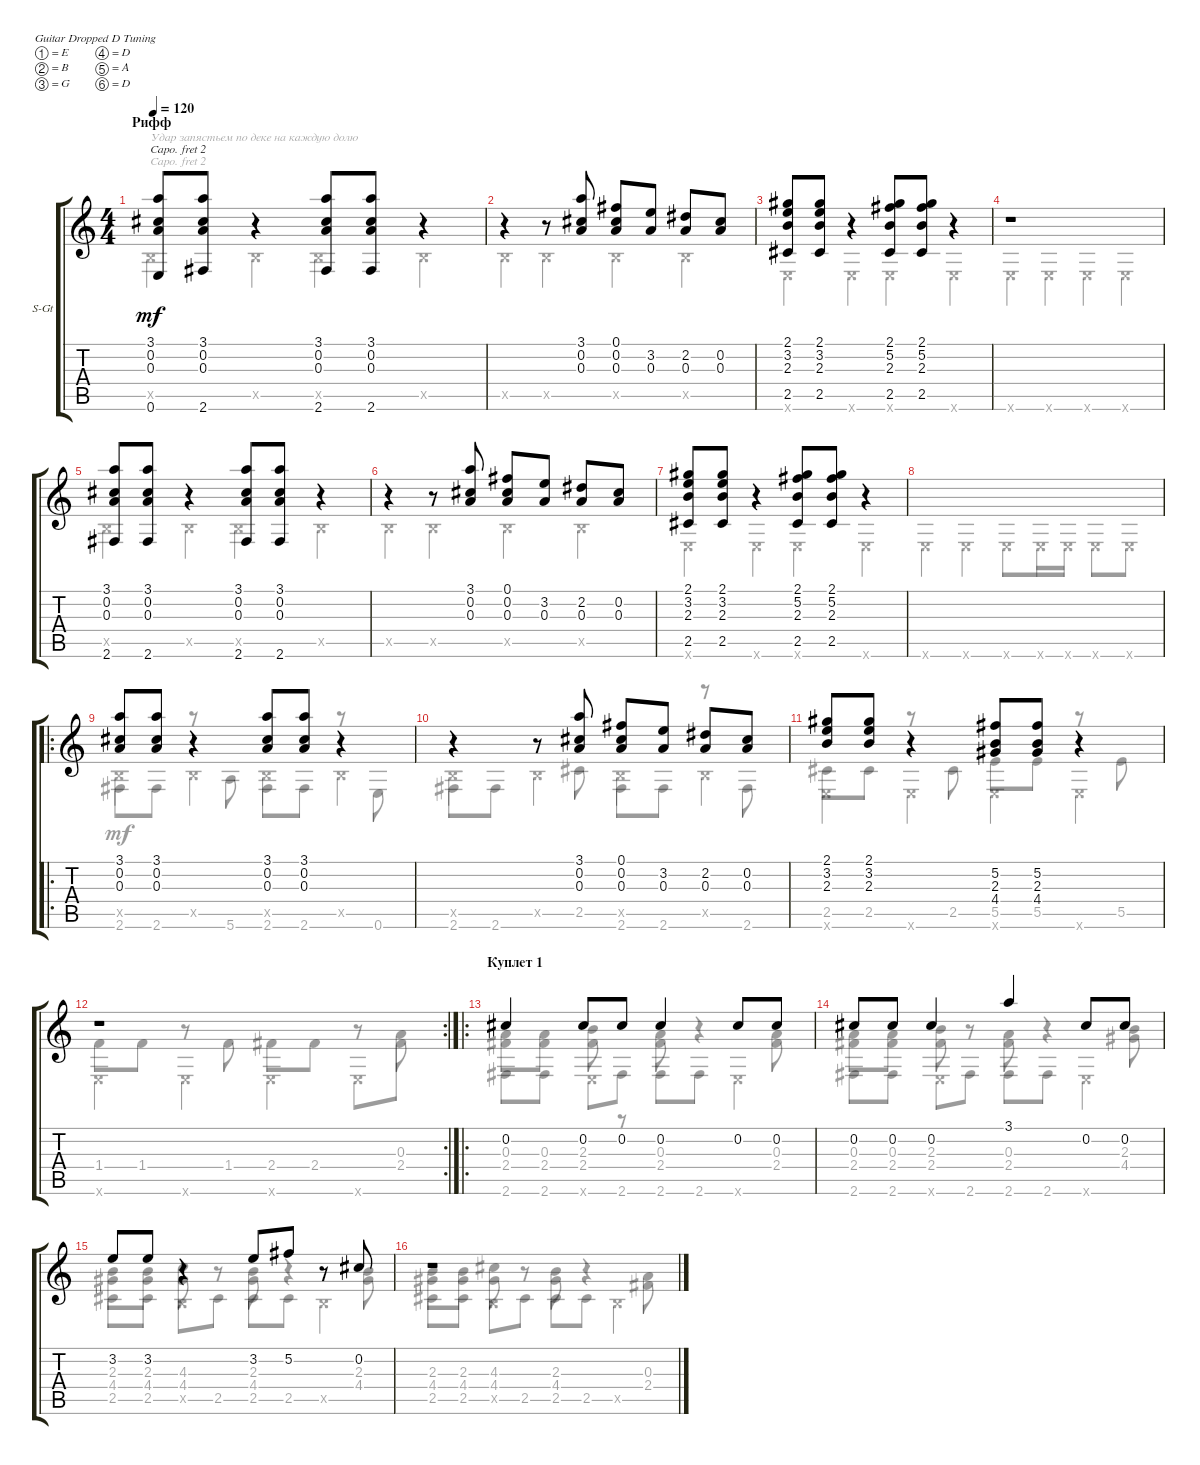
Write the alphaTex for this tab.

\defaultSystemsLayout 4
\bracketExtendMode groupsimilarinstruments
\firstSystemTrackNameOrientation horizontal
\otherSystemsTrackNameOrientation horizontal
\track ("Steel Guitar" "S-Gt") {instrument acousticguitarsteel}
\staff {score tabs}
\capo 2
\tuning (E4 B3 G3 D3 A2 D2)
\voice
\ts (4 4)
\section ("" "Рифф")
\tempo 120
\clef g2
\ks c
(3.1 0.6 0.2 0.3).8{dy mf instrument acousticguitarsteel} (3.1 0.3 0.2 2.6).8 r.4 (3.1 2.6 0.2 0.3).8 (3.1 0.3 0.2 2.6).8 r.4 |
r.4 r.8 (3.1 0.2 0.3).8 (0.1 0.2 0.3).8 (3.2 0.3).8 (2.2 0.3).8 (0.2 0.3).8 |
(2.5 2.1 3.2 2.3).8 (2.5 2.1 3.2 2.3).8 r.4 (2.5 2.1 5.2 2.3).8 (2.5 2.1 5.2 2.3).8 r.4 |
r.1 |
(3.1 2.6 0.2 0.3).8 (3.1 0.3 0.2 2.6).8 r.4 (3.1 2.6 0.2 0.3).8 (3.1 0.3 0.2 2.6).8 r.4 |
r.4 r.8 (3.1 0.2 0.3).8 (0.1 0.2 0.3).8 (3.2 0.3).8 (2.2 0.3).8 (0.2 0.3).8 |
(2.5 2.1 3.2 2.3).8 (2.5 2.1 3.2 2.3).8 r.4 (2.5 2.1 5.2 2.3).8 (2.5 2.1 5.2 2.3).8 r.4 |
|
\ro
(3.1 0.2 0.3).8 (3.1 0.3 0.2).8 r.4 (3.1 0.2 0.3).8 (3.1 0.3 0.2).8 r.4 |
r.4 r.8 (3.1 0.2 0.3).8 (0.1 0.2 0.3).8 (3.2 0.3).8 (2.2 0.3).8 (0.2 0.3).8 |
(2.1 3.2 2.3).8 (2.1 3.2 2.3).8 r.4 (5.2 2.3 4.4).8 (5.2 2.3 4.4).8 r.4 |
\rc 2
r.1 |
\ro
\section ("" "Куплет 1")
0.2.4 0.2.8 0.2.8 0.2.4 0.2.8 0.2.8 |
0.2.8 0.2.8 0.2.4 3.1.4 0.2.8 0.2.8 |
3.2.8 3.2.8 r.4 3.2.8 5.2.8 r.8 0.2.8 |
r.1
\voice
\clef g2
\ottava regular
\simile none
\ks c
|
|
|
|
|
|
|
|
2.6.8 2.6.8 r.8 5.6.8 2.6.8 2.6.8 r.8 0.6.8 |
2.6.8 2.6.8 r.8 2.5.8 2.6.8 2.6.8 r.8 2.6.8 |
2.5.8 2.5.8 r.8 2.5.8 5.5.8 5.5.8 r.8 5.5.8 |
1.4.8 1.4.8 r.8 1.4.8 2.4.8 2.4.8 r.8 2.4.8 |
2.6.8 2.6.8 0.6{x}.8 2.6.8 2.6.8 2.6.8 0.6{x}.4 |
2.6.8 2.6.8 0.6{x}.8 2.6.8 2.6.8 2.6.8 0.6{x}.4 |
2.5.8 2.5.8 0.5{x}.8 2.5.8 2.5.8 2.5.8 0.5{x}.4 |
2.5.8 2.5.8 0.5{x}.8 2.5.8 2.5.8 2.5.8 0.5{x}.4
\voice
\clef g2
\ottava regular
\simile none
\ks c
0.5{x}.4{txt "Удар запястьем по деке на каждую долю" dy mf} 0.5{x}.4 0.5{x}.4 0.5{x}.4 |
0.5{x}.4 0.5{x}.4 0.5{x}.4 0.5{x}.4 |
0.6{x}.4 0.6{x}.4 0.6{x}.4 0.6{x}.4 |
0.6{x}.4 0.6{x}.4 0.6{x}.4 0.6{x}.4 |
0.5{x}.4 0.5{x}.4 0.5{x}.4 0.5{x}.4 |
0.5{x}.4 0.5{x}.4 0.5{x}.4 0.5{x}.4 |
0.6{x}.4 0.6{x}.4 0.6{x}.4 0.6{x}.4 |
0.6{x}.4 0.6{x}.4 0.6{x}.8 0.6{x}.16 0.6{x}.16 0.6{x}.8 0.6{x}.8 |
0.5{x}.4 0.5{x}.4 0.5{x}.4 0.5{x}.4 |
0.5{x}.4 0.5{x}.4 0.5{x}.4 0.5{x}.4 |
0.6{x}.4 0.6{x}.4 0.6{x}.4 0.6{x}.4 |
0.6{x}.4 0.6{x}.4 0.6{x}.4 0.6{x}.8 0.3.8 |
(0.3 2.4).8 (0.3 2.4).8 (2.3 2.4).8 r.8 (0.3 2.4).8 r.4 (0.3 2.4).8 |
(0.3 2.4).8 (0.3 2.4).8 (2.3 2.4).8 r.8 (0.3 2.4).8 r.4 (2.3 4.4).8 |
(2.3 4.4).8 (2.3 4.4).8 (4.3 4.4).8 r.8 (2.3 4.4).8 r.4 (2.3 4.4).8 |
(2.3 4.4).8 (2.3 4.4).8 (4.3 4.4).8 r.8 (2.3 4.4).8 r.4 (0.3 2.4).8
